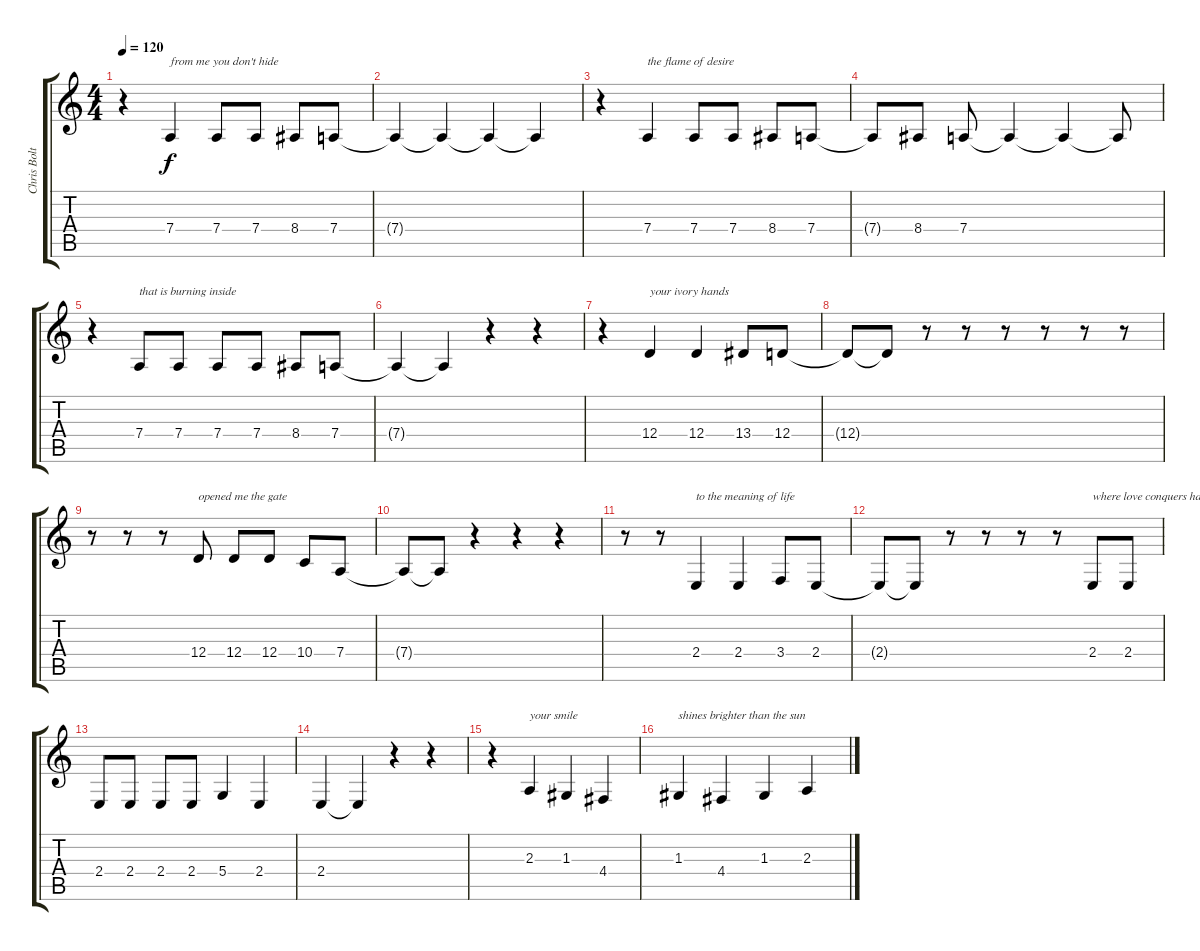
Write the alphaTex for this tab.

\track ("Chris Boltendahl Vocals" "Chris Bolt") {instrument brasssection}
\staff {score tabs}
\tuning (E4 B3 G3 D3 A2 E2) {hide}
\ts (4 4)
\tempo 120
\clef g2
\ks c
r.4{dy f} 7.4.4{txt "from me you don't hide"} 7.4.8 7.4.8 8.4.8 7.4.8 |
7.4{t}.4 7.4{t}.4 7.4{t}.4 7.4{t}.4 |
r.4 7.4.4{txt "the flame of desire"} 7.4.8 7.4.8 8.4.8 7.4.8 |
7.4{t}.8 8.4.8 7.4.8 7.4{t}.4 7.4{t}.4 7.4{t}.8 |
r.4 7.4.8{txt "that is burning inside"} 7.4.8 7.4.8 7.4.8 8.4.8 7.4.8 |
7.4{t}.4 7.4{t}.4 r.4 r.4 |
r.4 12.4.4{txt "your ivory hands"} 12.4.4 13.4.8 12.4.8 |
12.4{t}.8 12.4{t}.8 r.8 r.8 r.8 r.8 r.8 r.8 |
r.8 r.8 r.8 12.4.8{txt "opened me the gate"} 12.4.8 12.4.8 10.4.8 7.4.8 |
7.4{t}.8 7.4{t}.8 r.4 r.4 r.4 |
r.8 r.8 2.4.4{txt "to the meaning of life"} 2.4.4 3.4.8 2.4.8 |
2.4{t}.8 2.4{t}.8 r.8 r.8 r.8 r.8 2.4.8{txt "where love conquers hate"} 2.4.8 |
2.4.8 2.4.8 2.4.8 2.4.8 5.4.4 2.4.4 |
2.4.4 2.4{t}.4 r.4 r.4 |
r.4 2.3.4{txt "your smile"} 1.3.4 4.4.4 |
1.3.4{txt "shines brighter than the sun"} 4.4.4 1.3.4 2.3.4
